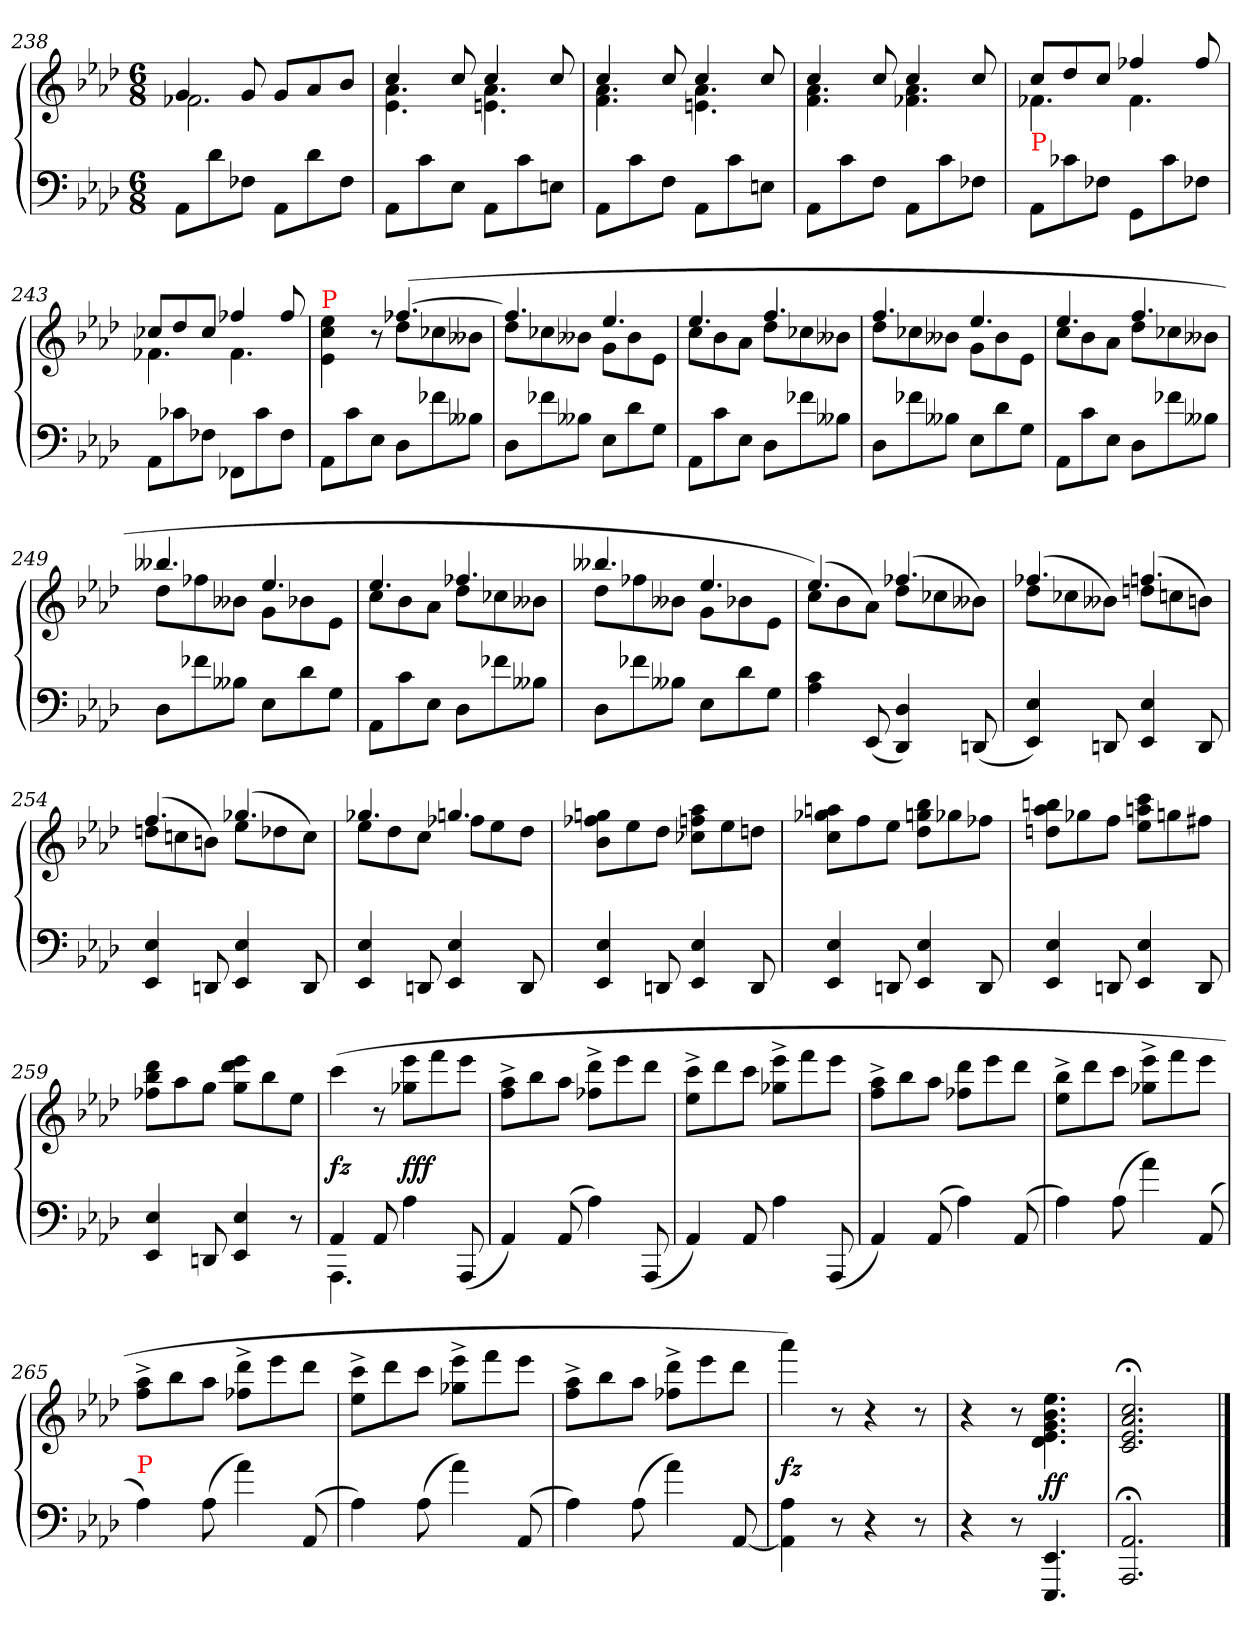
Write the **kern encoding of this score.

**kern	**kern	**dynam
*part1	*part1	*part1
*staff2	*staff1	*staff1/2
*clefF4	*clefG2	*
*k[b-e-a-d-]	*k[b-e-a-d-]	*
*A-:	*A-:	*
*M6/8	*M6/8	*
=238	=238	=238
*	*^	*
8AA-L	4g	2.f-X	.
8d-	.	.	.
8F-XJ	8g	.	.
8AA-L	8gL	.	.
8d-	8a-	.	.
8F-J	8b-J	.	.
=239	=239	=239	=239
8AA-L	4cc	4.a- 4.e-	.
8c	.	.	.
8E-J	8cc	.	.
8AA-L	4cc	4.a- 4.en	.
8c	.	.	.
8EnJ	8cc	.	.
=240	=240	=240	=240
8AA-L	4cc	4.a- 4.f	.
8c	.	.	.
8FJ	8cc	.	.
8AA-L	4cc	4.a- 4.en	.
8c	.	.	.
8EnJ	8cc	.	.
=241	=241	=241	=241
8AA-L	4cc	4.a- 4.f	.
8c	.	.	.
8FJ	8cc	.	.
8AA-L	4cc	4.a- 4.f-X	.
8c	.	.	.
8F-XJ	8cc	.	.
=242	=242	=242	=242
!	!LO:TX:b:color=red:t=P	!	!
8AA-L	8ccL	4.f-X	.
8c-X	8dd-	.	.
8F-XJ	8ccJ	.	.
8GGL	4ff-j	4.f-	.
8c-	.	.	.
8F-XJ	8ff-	.	.
=243	=243	=243	=243
8AA-L	8cc-XL	4.f-X	.
8c-X	8dd-	.	.
8F-XJ	8cc-J	.	.
8FF-XL	4ff-X	4.f-	.
8c-	.	.	.
8F-J	8ff-	.	.
=244	=244	=244	=244
!	!LO:TX:a:color=red:t=P	!	!
8AA-L	4ee-\ 4cc\ 4e-\	4.ryy	.
8c	.	.	.
8E-J	8r	.	.
8D-L	(>[4.ff-X	8dd-L	.
8f-X	.	8cc-X	.
8B--XJ	.	8b--XJ	.
=245	=245	=245	=245
8D-L	4.ff-]	8dd-L	.
8f-X	.	8cc-X	.
8B--XJ	.	8b--XJ	.
8E-L	4.ee-	8gL	.
8d-	.	8b--	.
8GJ	.	8e-J	.
=246	=246	=246	=246
8AA-L	4.ee-	8ccL	.
8c	.	8b-	.
8E-J	.	8a-J	.
8D-L	4.ff	8dd-L	.
8f-X	.	8cc-X	.
8B--XJ	.	8b--XJ	.
=247	=247	=247	=247
8D-L	4.ff	8dd-L	.
8f-X	.	8cc-X	.
8B--XJ	.	8b--XJ	.
8E-L	4.ee-	8gL	.
8d-	.	8b--	.
8GJ	.	8e-J	.
=248	=248	=248	=248
8AA-L	4.ee-	8ccL	.
8c	.	8b-	.
8E-J	.	8a-J	.
8D-L	4.ff	8dd-L	.
8f-X	.	8cc-X	.
8B--XJ	.	8b--XJ	.
=249	=249	=249	=249
8D-L	4.bb--X	8dd-L	.
8f-X	.	8ff-X	.
8B--XJ	.	8b--XJ	.
8E-L	4.ee-	8gL	.
8d-	.	8b-X	.
8GJ	.	8e-J	.
=250	=250	=250	=250
8AA-L	4.ee-	8ccL	.
8c	.	8b-	.
8E-J	.	8a-J	.
8D-L	4.ff-X	8dd-L	.
8f-X	.	8cc-X	.
8B--XJ	.	8b--XJ	.
=251	=251	=251	=251
8D-L	4.bb--X	8dd-L	.
8f-X	.	8ff-X	.
8B--XJ	.	8b--XJ	.
8E-L	4.ee-	8gL	.
8d-	.	8b-X	.
8GJ	.	8e-J	.
=252	=252	=252	=252
4c 4A-	(>4.ee-)	8ccL	.
.	.	8b-	.
(<8EE-	.	8a-J)	.
4D- 4DD-)	(>4.ff-X	8dd-L	.
.	.	8cc-X	.
(<8DDn	.	8b--XJ)	.
=253	=253	=253	=253
4E- 4EE-)	(>4.ff-X	8dd-L	.
.	.	8cc-X	.
8DDn	.	8b--XJ)	.
4E- 4EE-	(>4.ffn	8ddnL	.
.	.	8ccn	.
8DD	.	8bnJ)	.
=254	=254	=254	=254
4E- 4EE-	(>4.ff	8ddnL	.
.	.	8ccn	.
8DDn	.	8bnJ)	.
4E- 4EE-	(>4.gg-X	8ee-L	.
.	.	8dd-X	.
8DD	.	8ccJ)	.
=255	=255	=255	=255
4E- 4EE-	4.gg-X	8ee-L	.
.	.	8dd-	.
8DDn	.	8ccJ	.
4E- 4EE-	4.ggn	8ff-XL	.
.	.	8ee-	.
8DD	.	8dd-J	.
*	*v	*v	*
=256	=256	=256
4E- 4EE-	8ggn 8ff-X 8b-L	.
.	8ee-	.
8DDn	8dd-J	.
4E- 4EE-	8aa- 8ffn 8cc-XL	.
.	8ee-	.
8DD	8ddnJ	.
=257	=257	=257
4E- 4EE-	8aan 8gg-X 8ccL	.
.	8ff	.
8DDn	8ee-J	.
4E- 4EE-	8bb- 8ggn 8dd-L	.
.	8gg-X	.
8DD	8ff-XJ	.
=258	=258	=258
4E- 4EE-	8bbn 8aa- 8ddnL	.
.	8gg-X	.
8DDn	8ffJ	.
4E- 4EE-	8ccc 8aan 8ee-L	.
.	8ggn	.
8DD	8ff#XJ	.
=259	=259	=259
4E- 4EE-	8ddd- 8bb- 8ff-XL	.
.	8aa-	.
8DDn	8ggJ	.
4E- 4EE-	8eee- 8ddd- 8ggL	.
.	8bb-	.
8r	8ee-J	.
=260	=260	=260
*^	*	*
4AA-	4.AAA-	(>4ccc	fz
8AA-	.	8r	.
4A-	4.ryy	8eee- 8gg-XL	fff
.	.	8fff	.
(<8AAA-	.	8eee-J	.
*v	*v	*	*
=261	=261	=261
4AA-)	8aa-^< 8ff^<L	.
.	8bb-	.
(<8AA-	8aa-J	.
4A-)	8ddd-^< 8ff-X^<L	.
.	8eee-	.
(<8AAA-	8ddd-J	.
=262	=262	=262
4AA-)	8ccc^< 8ee-^<L	.
.	8ddd-	.
8AA-	8cccJ	.
4A-	8eee-^< 8gg-X^<L	.
.	8fff	.
(<8AAA-	8eee-J	.
=263	=263	=263
4AA-)	8aa-^< 8ff^<L	.
.	8bb-	.
(<8AA-	8aa-J	.
4A-)	8ddd- 8ff-XL	.
.	8eee-	.
(<8AA-	8ddd-J	.
=264	=264	=264
4A-)	8bb-^< 8ee-^<L	.
.	8ddd-	.
(>8A-	8cccJ	.
4a-)	8eee-^< 8gg-X^<L	.
.	8fff	.
(<8AA-	8eee-J	.
=265	=265	=265
!LO:TX:a:color=red:t=P	!	!
4A-)	8aa-^< 8ff^<L	.
.	8bb-	.
(>8A-	8aa-J	.
4a-)	8ddd-^< 8ff-X^<L	.
.	8eee-	.
(<8AA-	8ddd-J	.
=266	=266	=266
4A-)	8ccc^< 8ee-^<L	.
.	8ddd-	.
(>8A-	8cccJ	.
4a-)	8eee-^< 8gg-X^<L	.
.	8fff	.
(<8AA-	8eee-J	.
=267	=267	=267
4A-)	8aa-^< 8ff^<L	.
.	8bb-	.
(>8A-	8aa-J	.
4a-)	8ddd-^< 8ff-X^<L	.
.	8eee-	.
[8AA-	8ddd-J	.
=268	=268	=268
4A- 4AA-]	4aaa-)	fz
8r	8r	.
4r	4r	.
8r	8r	.
=269	=269	=269
4r	4r	.
8r	8r	.
4.EE- 4.EEE-	4.ee-\ 4.b-\ 4.g\ 4.e-\ 4.d-\	ff
=270	=270	=270
2.AA-;< 2.AAA-;<	2.cc;< 2.a-;< 2.e-;< 2.c;<	.
==	==	==
*-	*-	*-
